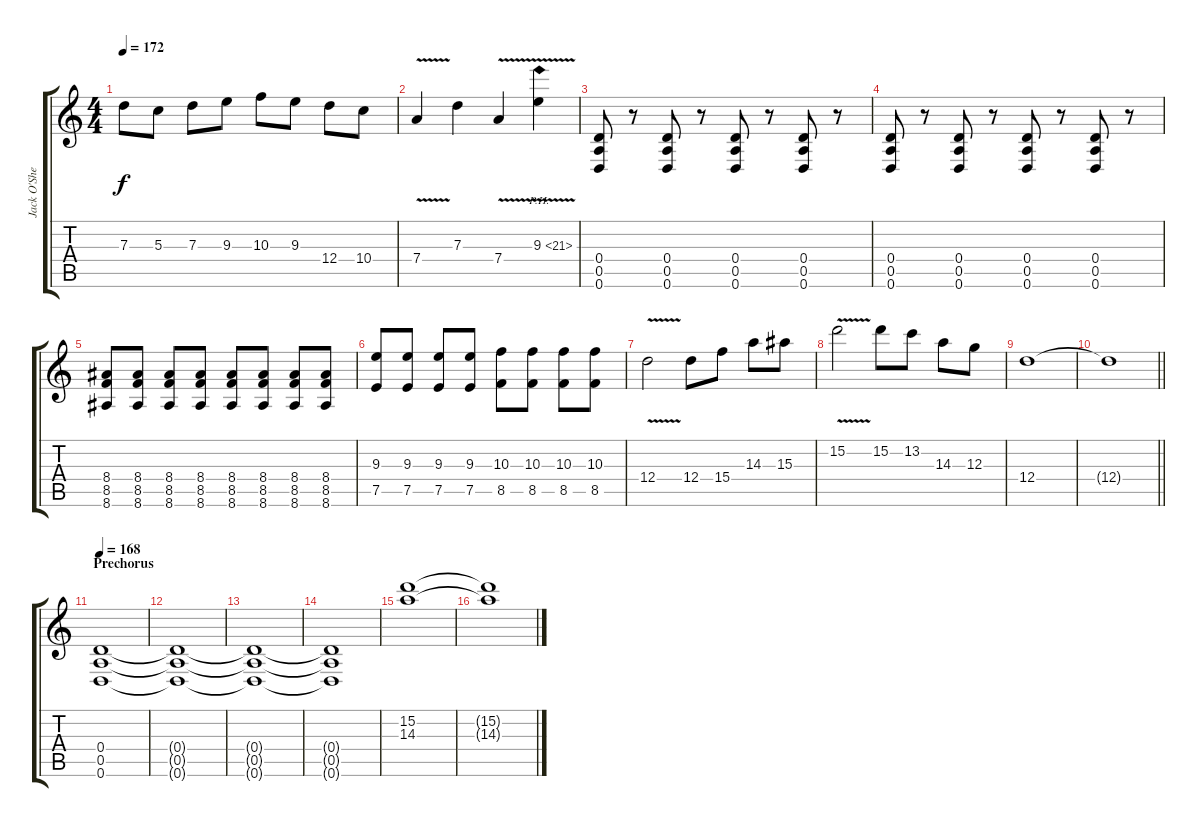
\track ("Jack O'Shea" "Jack O'She") {instrument overdrivenguitar}
\staff {score tabs}
\tuning (E4 B3 G3 D3 A2 D2) {hide}
\ts (4 4)
\tempo 172
\clef g2
\ks c
7.3.8{dy f} 5.3.8 7.3.8 9.3.8 10.3.8 9.3.8 12.4.8 10.4.8 |
7.4{v}.4 7.3.4 7.4{v}.4 9.3{ph 12 v}.4 |
(0.4 0.5 0.6).8 r.8 (0.4 0.5 0.6).8 r.8 (0.4 0.5 0.6).8 r.8 (0.4 0.5 0.6).8 r.8 |
(0.4 0.5 0.6).8 r.8 (0.4 0.5 0.6).8 r.8 (0.4 0.5 0.6).8 r.8 (0.4 0.5 0.6).8 r.8 |
(8.4 8.5 8.6).8 (8.4 8.5 8.6).8 (8.4 8.5 8.6).8 (8.4 8.5 8.6).8 (8.4 8.5 8.6).8 (8.4 8.5 8.6).8 (8.4 8.5 8.6).8 (8.4 8.5 8.6).8 |
(9.3 7.5).8 (9.3 7.5).8 (9.3 7.5).8 (9.3 7.5).8 (10.3 8.5).8 (10.3 8.5).8 (10.3 8.5).8 (10.3 8.5).8 |
12.4{v}.2 12.4.8 15.4.8 14.3.8 15.3.8 |
15.2{v}.2 15.2.8 13.2.8 14.3.8 12.3.8 |
12.4.1 |
\barLineRight lightlight
12.4{t}.1 |
\section ("" "Prechorus")
\tempo 168
(0.4 0.5 0.6).1 |
(0.4{t} 0.5{t} 0.6{t}).1 |
(0.4{t} 0.5{t} 0.6{t}).1 |
(0.4{t} 0.5{t} 0.6{t}).1 |
(15.2 14.3).1 |
(15.2{t} 14.3{t}).1
